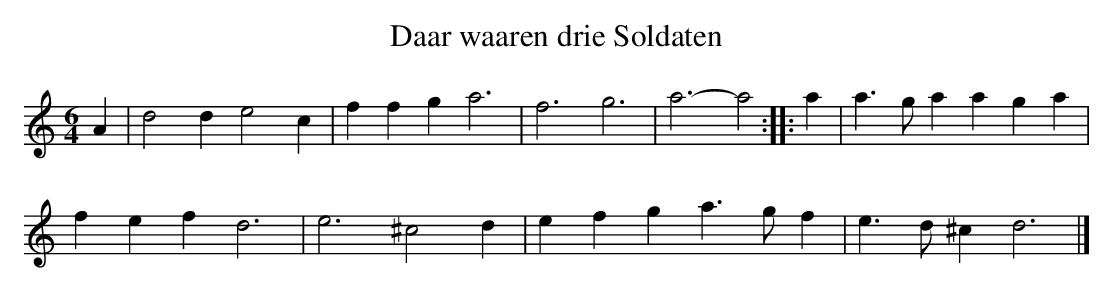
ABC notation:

X:1
T:Daar waaren drie Soldaten
M:6/4
K:Ddor
A2|d4d2e4c2|f2f2g2a6|f6g6|a6-a4:||:a2|a3ga2a2g2a2|
f2e2f2d6|e6^c4d2|e2f2g2a3gf2|e3d^c2d6|]
